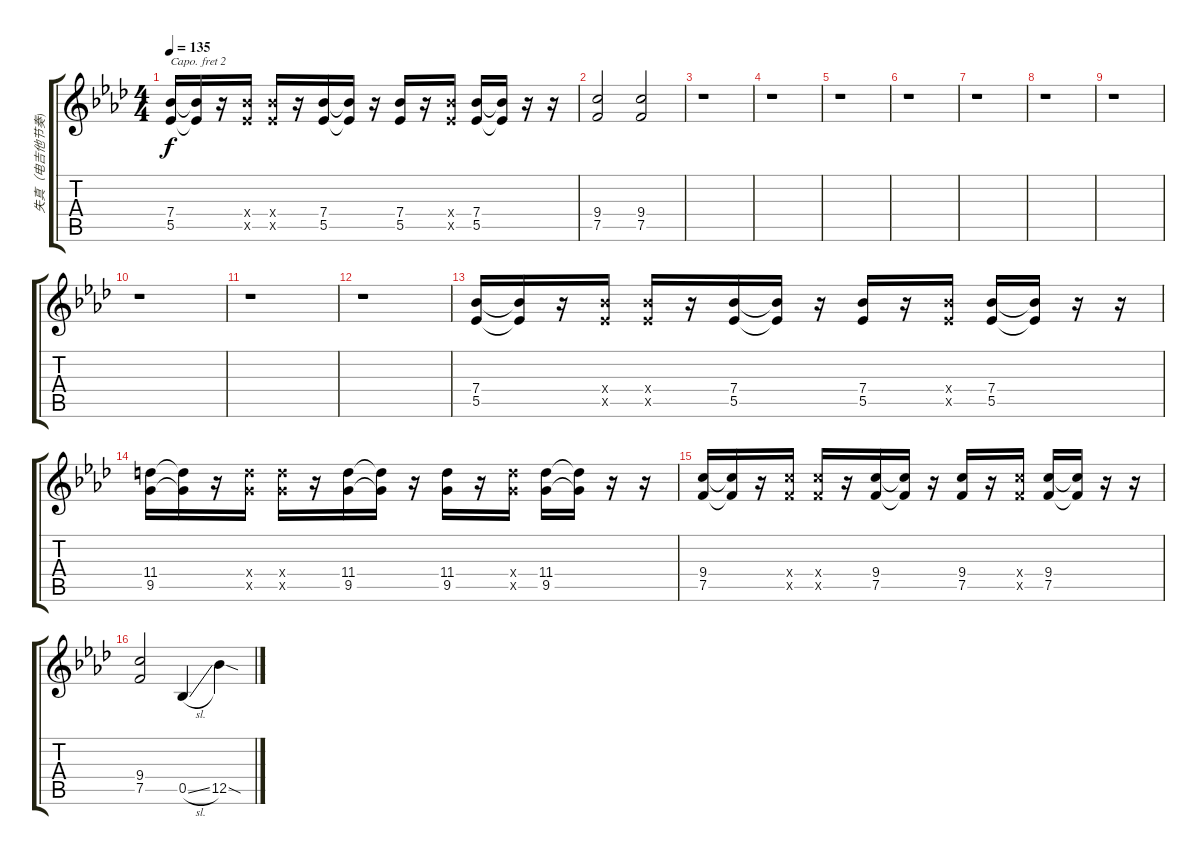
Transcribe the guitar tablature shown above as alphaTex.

\track ("失真（电吉他节奏)" "失真（电吉他节奏)") {instrument distortionguitar}
\staff {score tabs}
\capo 2
\tuning (Eb4 Bb3 Gb3 Db3 Ab2 Eb2) {hide}
\ts (4 4)
\tempo 135
\clef g2
\ks ab
(7.4 5.5).16{dy f} (7.4{t} 5.5{t}).16 r.16 (7.4{x} 5.5{x}).16 (7.4{x} 5.5{x}).16 r.16 (7.4 5.5).16 (7.4{t} 5.5{t}).16 r.16 (7.4 5.5).16 r.16 (7.4{x} 5.5{x}).16 (7.4 5.5).16 (7.4{t} 5.5{t}).16 r.16 r.16 |
(9.4 7.5).2 (9.4 7.5).2 |
r.1 |
r.1 |
r.1 |
r.1 |
r.1 |
r.1 |
r.1 |
r.1 |
r.1 |
r.1 |
(7.4 5.5).16 (7.4{t} 5.5{t}).16 r.16 (7.4{x} 5.5{x}).16 (7.4{x} 5.5{x}).16 r.16 (7.4 5.5).16 (7.4{t} 5.5{t}).16 r.16 (7.4 5.5).16 r.16 (7.4{x} 5.5{x}).16 (7.4 5.5).16 (7.4{t} 5.5{t}).16 r.16 r.16 |
(11.4 9.5).16 (11.4{t} 9.5{t}).16 r.16 (11.4{x} 9.5{x}).16 (11.4{x} 9.5{x}).16 r.16 (11.4 9.5).16 (11.4{t} 9.5{t}).16 r.16 (11.4 9.5).16 r.16 (11.4{x} 9.5{x}).16 (11.4 9.5).16 (11.4{t} 9.5{t}).16 r.16 r.16 |
(9.4 7.5).16 (9.4{t} 7.5{t}).16 r.16 (9.4{x} 7.5{x}).16 (9.4{x} 7.5{x}).16 r.16 (9.4 7.5).16 (9.4{t} 7.5{t}).16 r.16 (9.4 7.5).16 r.16 (9.4{x} 7.5{x}).16 (9.4 7.5).16 (9.4{t} 7.5{t}).16 r.16 r.16 |
(9.4 7.5).2 0.5{sl}.4 12.5{sod}.4
